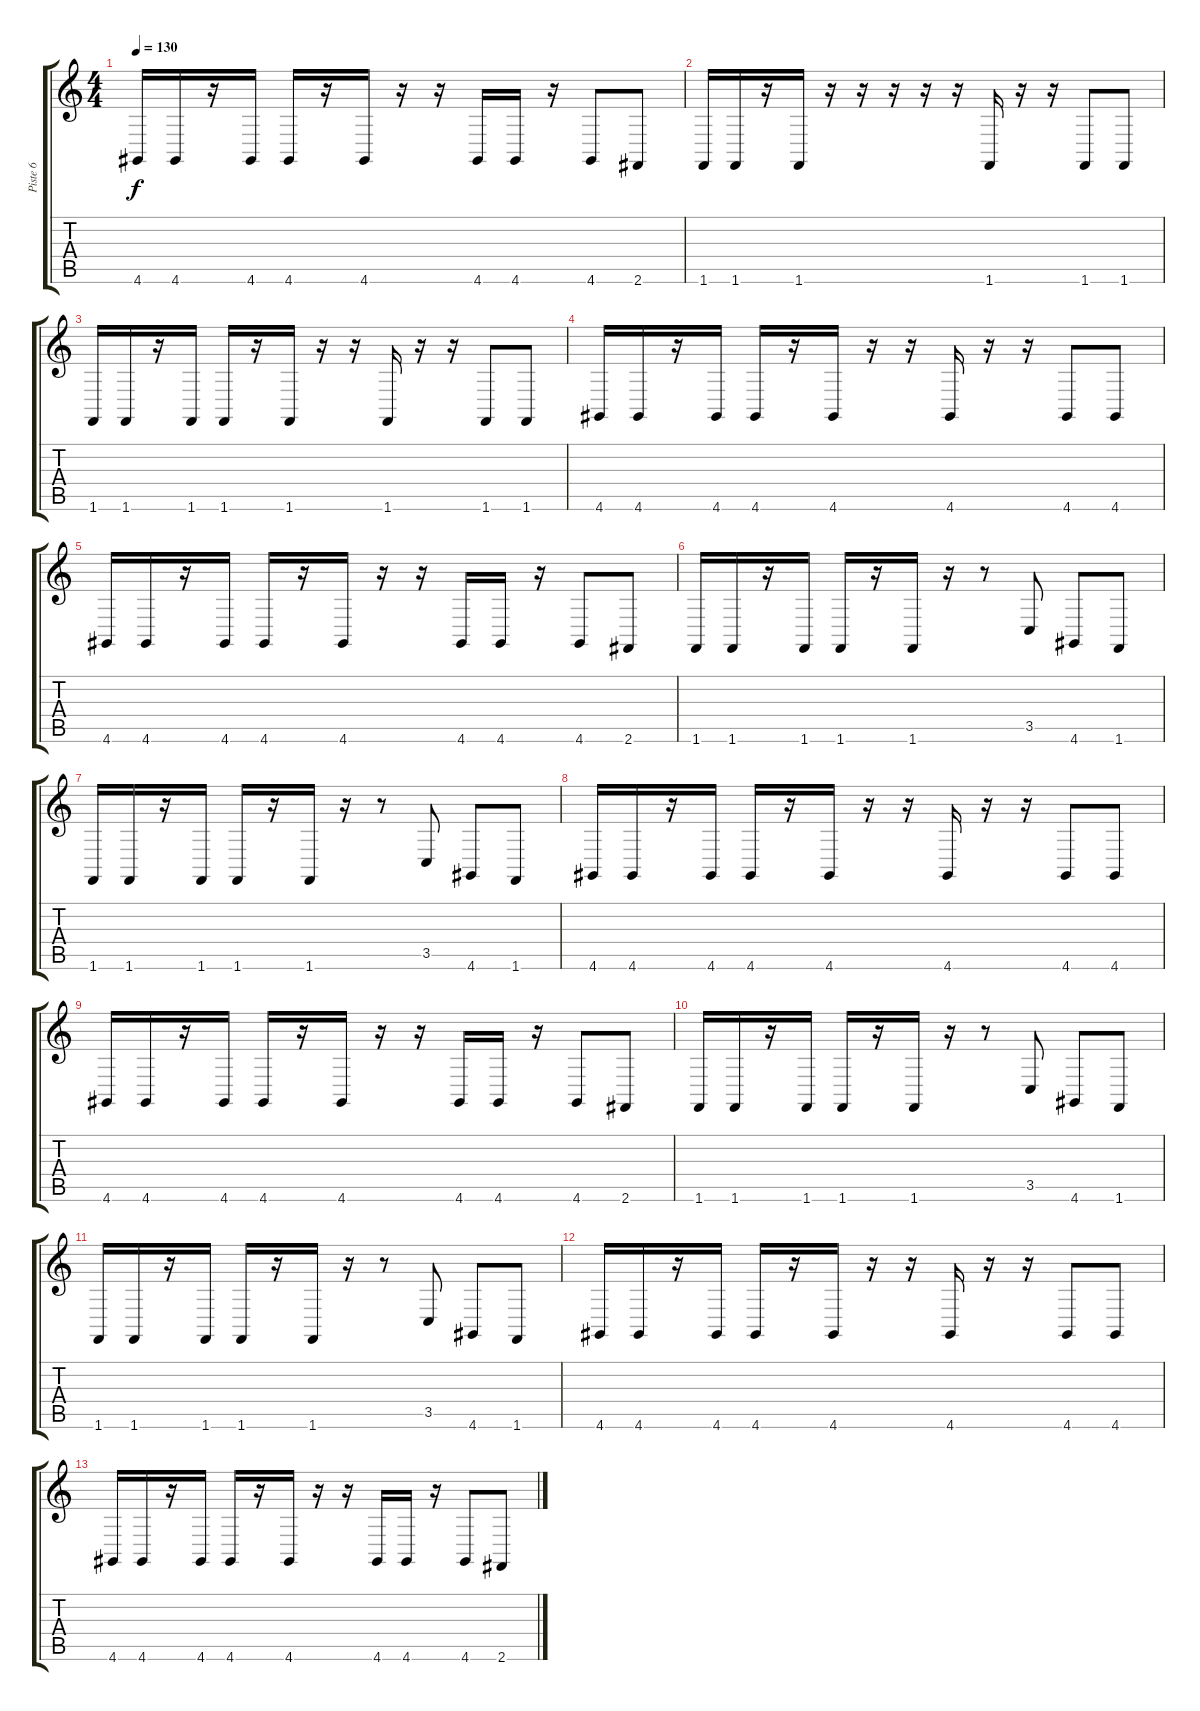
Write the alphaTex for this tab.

\track ("Piste 6" "Piste 6") {instrument trombone}
\staff {score tabs}
\tuning (E4 B3 G3 D3 A2 E2) {hide}
\ts (4 4)
\tempo 130
\clef g2
\ks c
4.6.16{dy f} 4.6.16 r.16 4.6.16 4.6.16 r.16 4.6.16 r.16 r.16 4.6.16 4.6.16 r.16 4.6.8 2.6.8 |
1.6.16 1.6.16 r.16 1.6.16 r.16 r.16 r.16 r.16 r.16 1.6.16 r.16 r.16 1.6.8 1.6.8 |
1.6.16 1.6.16 r.16 1.6.16 1.6.16 r.16 1.6.16 r.16 r.16 1.6.16 r.16 r.16 1.6.8 1.6.8 |
4.6.16 4.6.16 r.16 4.6.16 4.6.16 r.16 4.6.16 r.16 r.16 4.6.16 r.16 r.16 4.6.8 4.6.8 |
4.6.16 4.6.16 r.16 4.6.16 4.6.16 r.16 4.6.16 r.16 r.16 4.6.16 4.6.16 r.16 4.6.8 2.6.8 |
1.6.16 1.6.16 r.16 1.6.16 1.6.16 r.16 1.6.16 r.16 r.8 3.5.8 4.6.8 1.6.8 |
1.6.16 1.6.16 r.16 1.6.16 1.6.16 r.16 1.6.16 r.16 r.8 3.5.8 4.6.8 1.6.8 |
4.6.16 4.6.16 r.16 4.6.16 4.6.16 r.16 4.6.16 r.16 r.16 4.6.16 r.16 r.16 4.6.8 4.6.8 |
4.6.16 4.6.16 r.16 4.6.16 4.6.16 r.16 4.6.16 r.16 r.16 4.6.16 4.6.16 r.16 4.6.8 2.6.8 |
1.6.16 1.6.16 r.16 1.6.16 1.6.16 r.16 1.6.16 r.16 r.8 3.5.8 4.6.8 1.6.8 |
1.6.16 1.6.16 r.16 1.6.16 1.6.16 r.16 1.6.16 r.16 r.8 3.5.8 4.6.8 1.6.8 |
4.6.16 4.6.16 r.16 4.6.16 4.6.16 r.16 4.6.16 r.16 r.16 4.6.16 r.16 r.16 4.6.8 4.6.8 |
4.6.16 4.6.16 r.16 4.6.16 4.6.16 r.16 4.6.16 r.16 r.16 4.6.16 4.6.16 r.16 4.6.8 2.6.8
